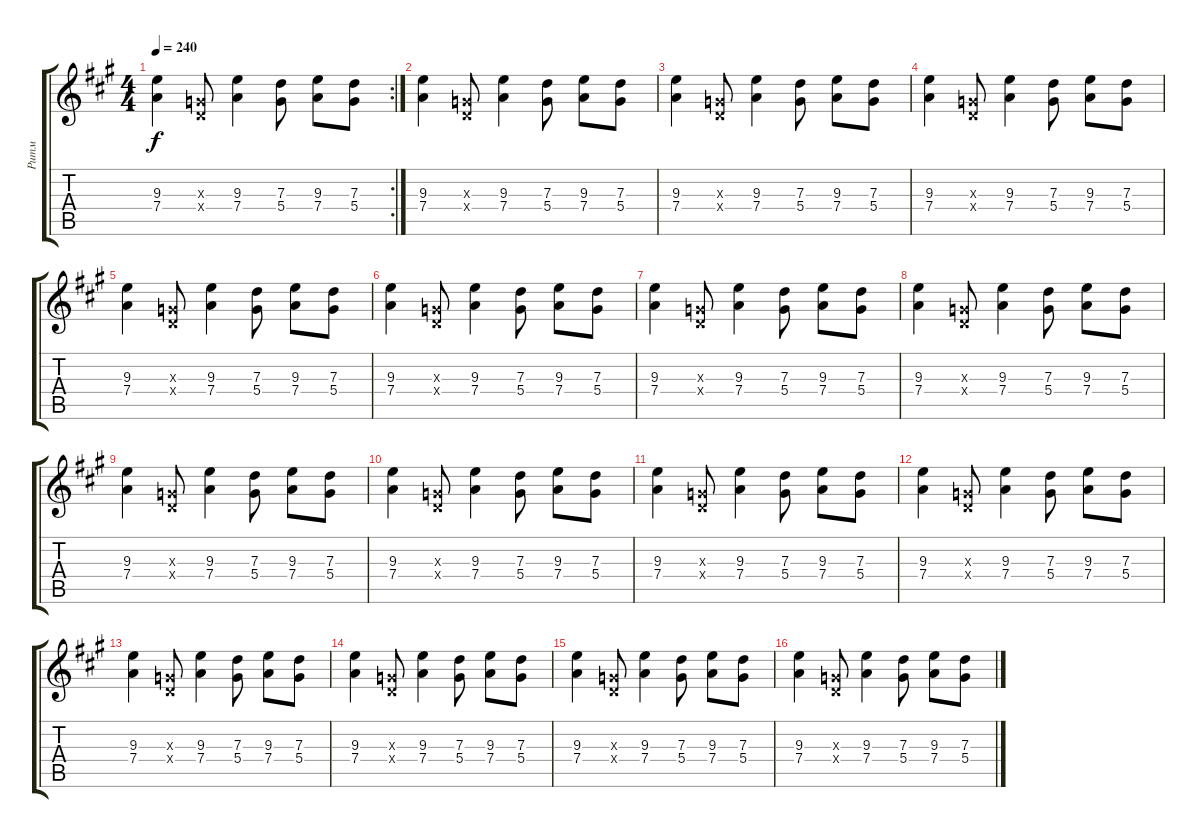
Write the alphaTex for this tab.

\track ("Ритм" "Ритм") {instrument distortionguitar}
\staff {score tabs}
\tuning (E4 B3 G3 D3 A2 E2) {hide}
\rc 2
\ts (4 4)
\tempo 240
\clef g2
\ks a
(9.3 7.4).4{dy f} (0.3{x} 0.4{x}).8 (9.3 7.4).4 (7.3 5.4).8 (9.3 7.4).8 (7.3 5.4).8 |
(9.3 7.4).4 (0.3{x} 0.4{x}).8 (9.3 7.4).4 (7.3 5.4).8 (9.3 7.4).8 (7.3 5.4).8 |
(9.3 7.4).4 (0.3{x} 0.4{x}).8 (9.3 7.4).4 (7.3 5.4).8 (9.3 7.4).8 (7.3 5.4).8 |
(9.3 7.4).4 (0.3{x} 0.4{x}).8 (9.3 7.4).4 (7.3 5.4).8 (9.3 7.4).8 (7.3 5.4).8 |
(9.3 7.4).4 (0.3{x} 0.4{x}).8 (9.3 7.4).4 (7.3 5.4).8 (9.3 7.4).8 (7.3 5.4).8 |
(9.3 7.4).4 (0.3{x} 0.4{x}).8 (9.3 7.4).4 (7.3 5.4).8 (9.3 7.4).8 (7.3 5.4).8 |
(9.3 7.4).4 (0.3{x} 0.4{x}).8 (9.3 7.4).4 (7.3 5.4).8 (9.3 7.4).8 (7.3 5.4).8 |
(9.3 7.4).4 (0.3{x} 0.4{x}).8 (9.3 7.4).4 (7.3 5.4).8 (9.3 7.4).8 (7.3 5.4).8 |
(9.3 7.4).4 (0.3{x} 0.4{x}).8 (9.3 7.4).4 (7.3 5.4).8 (9.3 7.4).8 (7.3 5.4).8 |
(9.3 7.4).4 (0.3{x} 0.4{x}).8 (9.3 7.4).4 (7.3 5.4).8 (9.3 7.4).8 (7.3 5.4).8 |
(9.3 7.4).4 (0.3{x} 0.4{x}).8 (9.3 7.4).4 (7.3 5.4).8 (9.3 7.4).8 (7.3 5.4).8 |
(9.3 7.4).4 (0.3{x} 0.4{x}).8 (9.3 7.4).4 (7.3 5.4).8 (9.3 7.4).8 (7.3 5.4).8 |
(9.3 7.4).4 (0.3{x} 0.4{x}).8 (9.3 7.4).4 (7.3 5.4).8 (9.3 7.4).8 (7.3 5.4).8 |
(9.3 7.4).4 (0.3{x} 0.4{x}).8 (9.3 7.4).4 (7.3 5.4).8 (9.3 7.4).8 (7.3 5.4).8 |
(9.3 7.4).4 (0.3{x} 0.4{x}).8 (9.3 7.4).4 (7.3 5.4).8 (9.3 7.4).8 (7.3 5.4).8 |
(9.3 7.4).4 (0.3{x} 0.4{x}).8 (9.3 7.4).4 (7.3 5.4).8 (9.3 7.4).8 (7.3 5.4).8
